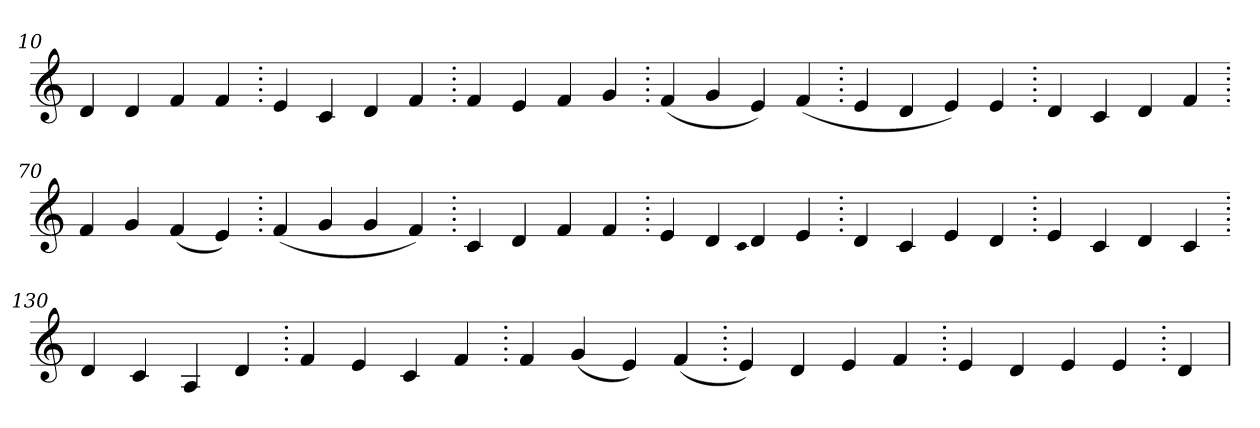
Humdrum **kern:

**kern
*part1
*staff1
*clefG2
=10.
4d
4d
4f
4f
=20.
4e
4c
4d
4f
=30.
4f
4e
4f
4g
=40.
(>4f
4g
4e)
(>4f
=50.
4e
4d
4e)
4e
=60.
4d
4c
4d
4f
=70.
4f
4g
(>4f
4e)
=80.
(>4f
4g
4g
4f)
=90.
4c
4d
4f
4f
=100.
4e
4d
qqc
4d
4e
=110.
4d
4c
4e
4d
=120.
4e
4c
4d
4c
=130.
4d
4c
4A
4d
=140.
4f
4e
4c
4f
=150.
4f
(>4g
4e)
(>4f
=160.
4e)
4d
4e
4f
=170.
4e
4d
4e
4e
=180.
4d
=
*-
